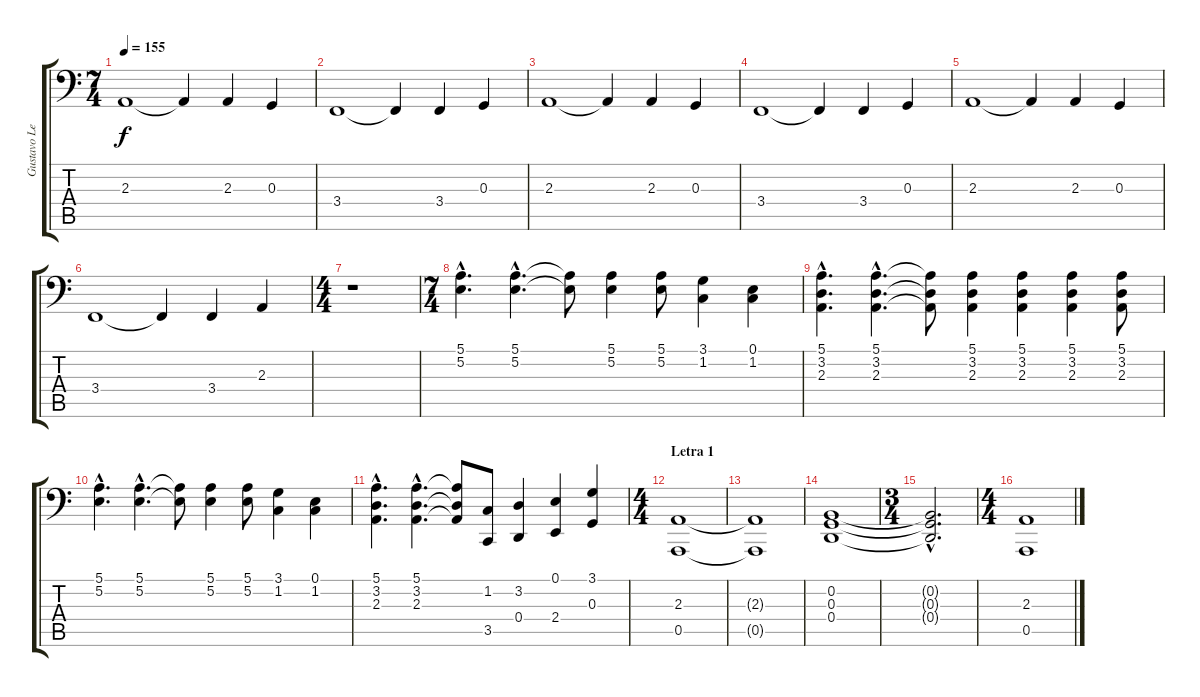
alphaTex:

\track ("Gustavo Left Piano" "Gustavo Le") {instrument acousticgrandpiano}
\staff {score tabs}
\tuning (E3 B2 G2 D2 A1 E1) {hide}
\ts (7 4)
\tempo 155
\clef f4
\ks c
2.3.1{dy f} 2.3{t}.4 2.3.4 0.3.4 |
3.4.1 3.4{t}.4 3.4.4 0.3.4 |
2.3.1 2.3{t}.4 2.3.4 0.3.4 |
3.4.1 3.4{t}.4 3.4.4 0.3.4 |
2.3.1 2.3{t}.4 2.3.4 0.3.4 |
3.4.1 3.4{t}.4 3.4.4 2.3.4 |
\ts (4 4)
r.1 |
\ts (7 4)
(5.1{hac} 5.2{hac}).4{d} (5.1{hac} 5.2{hac}).4{d} (5.1{t} 5.2{t}).8 (5.1 5.2).4 (5.1 5.2).8 (3.1 1.2).4 (0.1 1.2).4 |
(5.1{hac} 3.2{hac} 2.3{hac}).4{d} (5.1{hac} 3.2{hac} 2.3{hac}).4{d} (5.1{t} 3.2{t} 2.3{t}).8 (5.1 3.2 2.3).4 (5.1 3.2 2.3).4 (5.1 3.2 2.3).4 (5.1 3.2 2.3).8 |
(5.1{hac} 5.2{hac}).4{d} (5.1{hac} 5.2{hac}).4{d} (5.1{t} 5.2{t}).8 (5.1 5.2).4 (5.1 5.2).8 (3.1 1.2).4 (0.1 1.2).4 |
(5.1{hac} 3.2{hac} 2.3{hac}).4{d} (5.1{hac} 3.2{hac} 2.3{hac}).4{d} (5.1{t} 3.2{t} 2.3{t}).8 (1.2 3.5).8 (3.2 0.4).4 (0.1 2.4).4 (3.1 0.3).4 |
\ts (4 4)
\section ("" "Letra 1")
(2.3 0.5).1 |
(2.3{t} 0.5{t}).1 |
(0.2 0.3 0.4).1 |
\ts (3 4)
(0.2{hac t} 0.3{hac t} 0.4{hac t}).2{d} |
\ts (4 4)
(2.3 0.5).1
